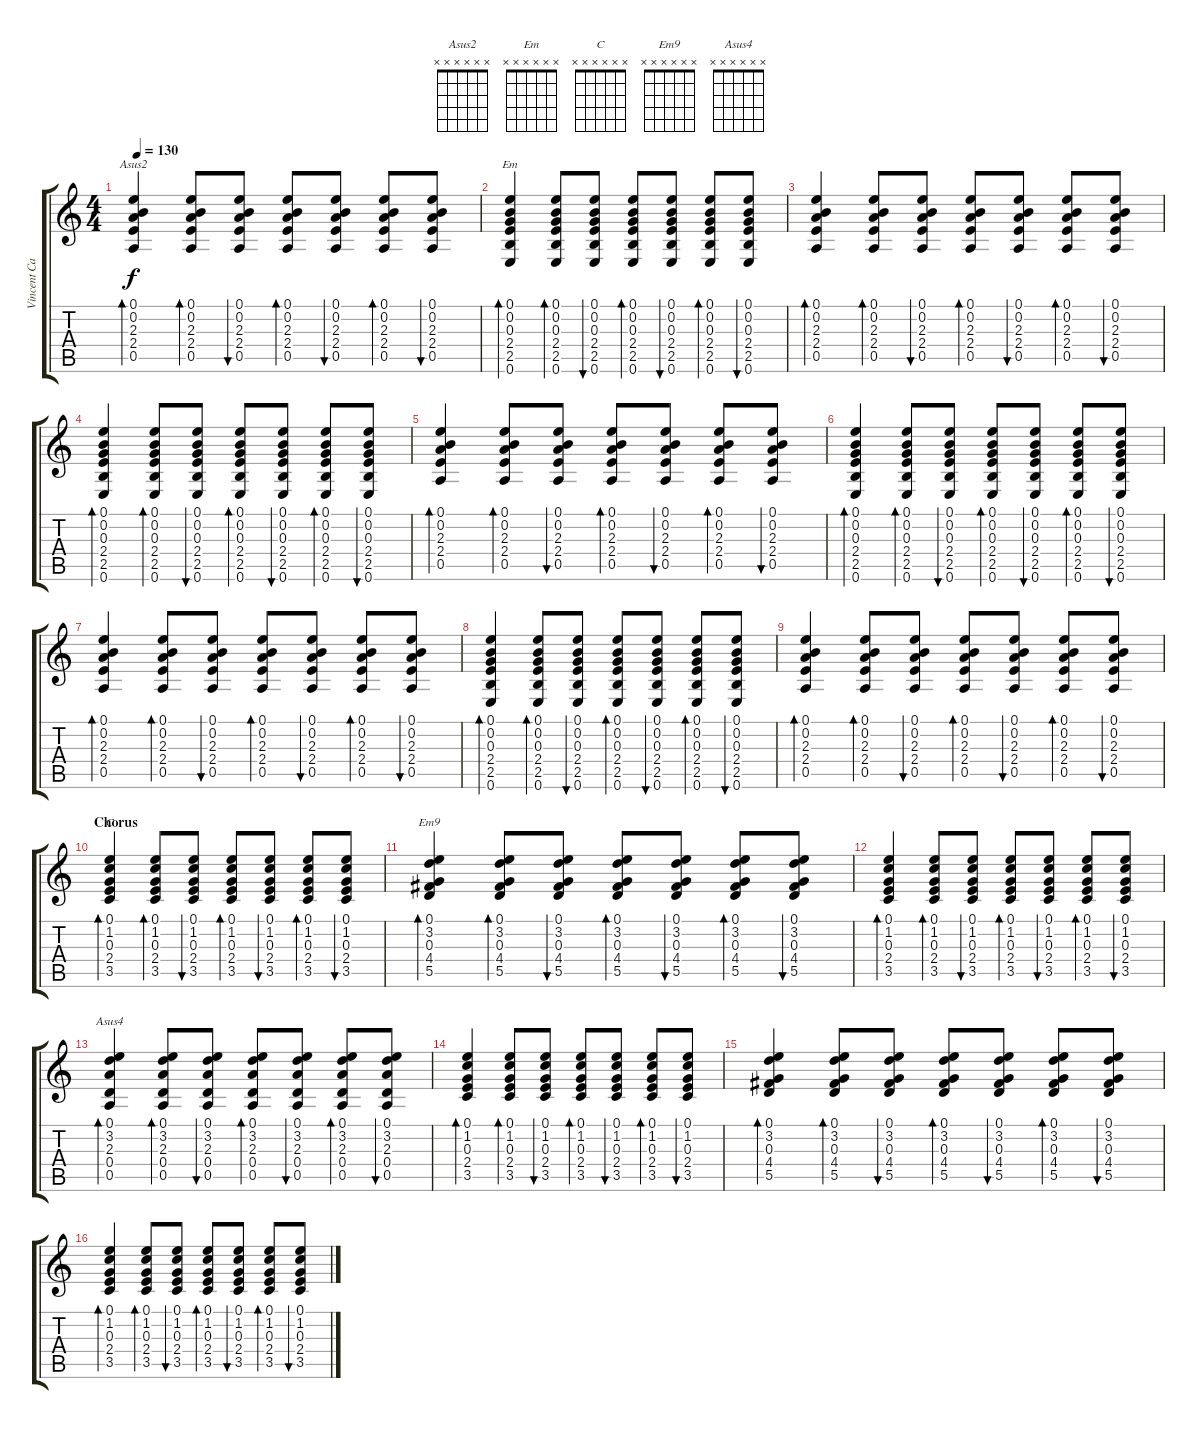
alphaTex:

\track ("Vincent Cavanagh (Acoustic Guitar 2)" "Vincent Ca") {instrument acousticguitarsteel}
\staff {score tabs}
\tuning (E4 B3 G3 D3 A2 E2) {hide}
\chord ("Asus2" x x x x x x) {firstfret 0}
\chord ("Em" x x x x x x) {firstfret 0}
\chord ("C" x x x x x x) {firstfret 0}
\chord ("Em9" x x x x x x) {firstfret 0}
\chord ("Asus4" x x x x x x) {firstfret 0}
\ts (4 4)
\tempo 130
\clef g2
\ks c
(0.1 0.2 2.3 2.4 0.5).4{bd 60 ch "Asus2" dy f} (0.1 0.2 2.3 2.4 0.5).8{bd 30} (0.1 0.2 2.3 2.4 0.5).8{bu 30} (0.1 0.2 2.3 2.4 0.5).8{bd 30} (0.1 0.2 2.3 2.4 0.5).8{bu 30} (0.1 0.2 2.3 2.4 0.5).8{bd 30} (0.1 0.2 2.3 2.4 0.5).8{bu 30} |
(0.1 0.2 0.3 2.4 2.5 0.6).4{bd 60 ch "Em"} (0.1 0.2 0.3 2.4 2.5 0.6).8{bd 30} (0.1 0.2 0.3 2.4 2.5 0.6).8{bu 30} (0.1 0.2 0.3 2.4 2.5 0.6).8{bd 30} (0.1 0.2 0.3 2.4 2.5 0.6).8{bu 30} (0.1 0.2 0.3 2.4 2.5 0.6).8{bd 30} (0.1 0.2 0.3 2.4 2.5 0.6).8{bu 30} |
(0.1 0.2 2.3 2.4 0.5).4{bd 60} (0.1 0.2 2.3 2.4 0.5).8{bd 30} (0.1 0.2 2.3 2.4 0.5).8{bu 30} (0.1 0.2 2.3 2.4 0.5).8{bd 30} (0.1 0.2 2.3 2.4 0.5).8{bu 30} (0.1 0.2 2.3 2.4 0.5).8{bd 30} (0.1 0.2 2.3 2.4 0.5).8{bu 30} |
(0.1 0.2 0.3 2.4 2.5 0.6).4{bd 60} (0.1 0.2 0.3 2.4 2.5 0.6).8{bd 30} (0.1 0.2 0.3 2.4 2.5 0.6).8{bu 30} (0.1 0.2 0.3 2.4 2.5 0.6).8{bd 30} (0.1 0.2 0.3 2.4 2.5 0.6).8{bu 30} (0.1 0.2 0.3 2.4 2.5 0.6).8{bd 30} (0.1 0.2 0.3 2.4 2.5 0.6).8{bu 30} |
(0.1 0.2 2.3 2.4 0.5).4{bd 60} (0.1 0.2 2.3 2.4 0.5).8{bd 30} (0.1 0.2 2.3 2.4 0.5).8{bu 30} (0.1 0.2 2.3 2.4 0.5).8{bd 30} (0.1 0.2 2.3 2.4 0.5).8{bu 30} (0.1 0.2 2.3 2.4 0.5).8{bd 30} (0.1 0.2 2.3 2.4 0.5).8{bu 30} |
(0.1 0.2 0.3 2.4 2.5 0.6).4{bd 60} (0.1 0.2 0.3 2.4 2.5 0.6).8{bd 30} (0.1 0.2 0.3 2.4 2.5 0.6).8{bu 30} (0.1 0.2 0.3 2.4 2.5 0.6).8{bd 30} (0.1 0.2 0.3 2.4 2.5 0.6).8{bu 30} (0.1 0.2 0.3 2.4 2.5 0.6).8{bd 30} (0.1 0.2 0.3 2.4 2.5 0.6).8{bu 30} |
(0.1 0.2 2.3 2.4 0.5).4{bd 60} (0.1 0.2 2.3 2.4 0.5).8{bd 30} (0.1 0.2 2.3 2.4 0.5).8{bu 30} (0.1 0.2 2.3 2.4 0.5).8{bd 30} (0.1 0.2 2.3 2.4 0.5).8{bu 30} (0.1 0.2 2.3 2.4 0.5).8{bd 30} (0.1 0.2 2.3 2.4 0.5).8{bu 30} |
(0.1 0.2 0.3 2.4 2.5 0.6).4{bd 60} (0.1 0.2 0.3 2.4 2.5 0.6).8{bd 30} (0.1 0.2 0.3 2.4 2.5 0.6).8{bu 30} (0.1 0.2 0.3 2.4 2.5 0.6).8{bd 30} (0.1 0.2 0.3 2.4 2.5 0.6).8{bu 30} (0.1 0.2 0.3 2.4 2.5 0.6).8{bd 30} (0.1 0.2 0.3 2.4 2.5 0.6).8{bu 30} |
(0.1 0.2 2.3 2.4 0.5).4{bd 60} (0.1 0.2 2.3 2.4 0.5).8{bd 30} (0.1 0.2 2.3 2.4 0.5).8{bu 30} (0.1 0.2 2.3 2.4 0.5).8{bd 30} (0.1 0.2 2.3 2.4 0.5).8{bu 30} (0.1 0.2 2.3 2.4 0.5).8{bd 30} (0.1 0.2 2.3 2.4 0.5).8{bu 30} |
\section ("" "Chorus")
(0.1 1.2 0.3 2.4 3.5).4{bd 60 ch "C"} (0.1 1.2 0.3 2.4 3.5).8{bd 30} (0.1 1.2 0.3 2.4 3.5).8{bu 30} (0.1 1.2 0.3 2.4 3.5).8{bd 30} (0.1 1.2 0.3 2.4 3.5).8{bu 30} (0.1 1.2 0.3 2.4 3.5).8{bd 30} (0.1 1.2 0.3 2.4 3.5).8{bu 30} |
(0.1 3.2 0.3 4.4 5.5).4{bd 60 ch "Em9"} (0.1 3.2 0.3 4.4 5.5).8{bd 30} (0.1 3.2 0.3 4.4 5.5).8{bu 30} (0.1 3.2 0.3 4.4 5.5).8{bd 30} (0.1 3.2 0.3 4.4 5.5).8{bu 30} (0.1 3.2 0.3 4.4 5.5).8{bd 30} (0.1 3.2 0.3 4.4 5.5).8{bu 30} |
(0.1 1.2 0.3 2.4 3.5).4{bd 60} (0.1 1.2 0.3 2.4 3.5).8{bd 30} (0.1 1.2 0.3 2.4 3.5).8{bu 30} (0.1 1.2 0.3 2.4 3.5).8{bd 30} (0.1 1.2 0.3 2.4 3.5).8{bu 30} (0.1 1.2 0.3 2.4 3.5).8{bd 30} (0.1 1.2 0.3 2.4 3.5).8{bu 30} |
(0.1 3.2 2.3 0.4 0.5).4{bd 60 ch "Asus4"} (0.1 3.2 2.3 0.4 0.5).8{bd 30} (0.1 3.2 2.3 0.4 0.5).8{bu 30} (0.1 3.2 2.3 0.4 0.5).8{bd 30} (0.1 3.2 2.3 0.4 0.5).8{bu 30} (0.1 3.2 2.3 0.4 0.5).8{bd 30} (0.1 3.2 2.3 0.4 0.5).8{bu 30} |
(0.1 1.2 0.3 2.4 3.5).4{bd 60} (0.1 1.2 0.3 2.4 3.5).8{bd 30} (0.1 1.2 0.3 2.4 3.5).8{bu 30} (0.1 1.2 0.3 2.4 3.5).8{bd 30} (0.1 1.2 0.3 2.4 3.5).8{bu 30} (0.1 1.2 0.3 2.4 3.5).8{bd 30} (0.1 1.2 0.3 2.4 3.5).8{bu 30} |
(0.1 3.2 0.3 4.4 5.5).4{bd 60} (0.1 3.2 0.3 4.4 5.5).8{bd 30} (0.1 3.2 0.3 4.4 5.5).8{bu 30} (0.1 3.2 0.3 4.4 5.5).8{bd 30} (0.1 3.2 0.3 4.4 5.5).8{bu 30} (0.1 3.2 0.3 4.4 5.5).8{bd 30} (0.1 3.2 0.3 4.4 5.5).8{bu 30} |
(0.1 1.2 0.3 2.4 3.5).4{bd 60} (0.1 1.2 0.3 2.4 3.5).8{bd 30} (0.1 1.2 0.3 2.4 3.5).8{bu 30} (0.1 1.2 0.3 2.4 3.5).8{bd 30} (0.1 1.2 0.3 2.4 3.5).8{bu 30} (0.1 1.2 0.3 2.4 3.5).8{bd 30} (0.1 1.2 0.3 2.4 3.5).8{bu 30}
